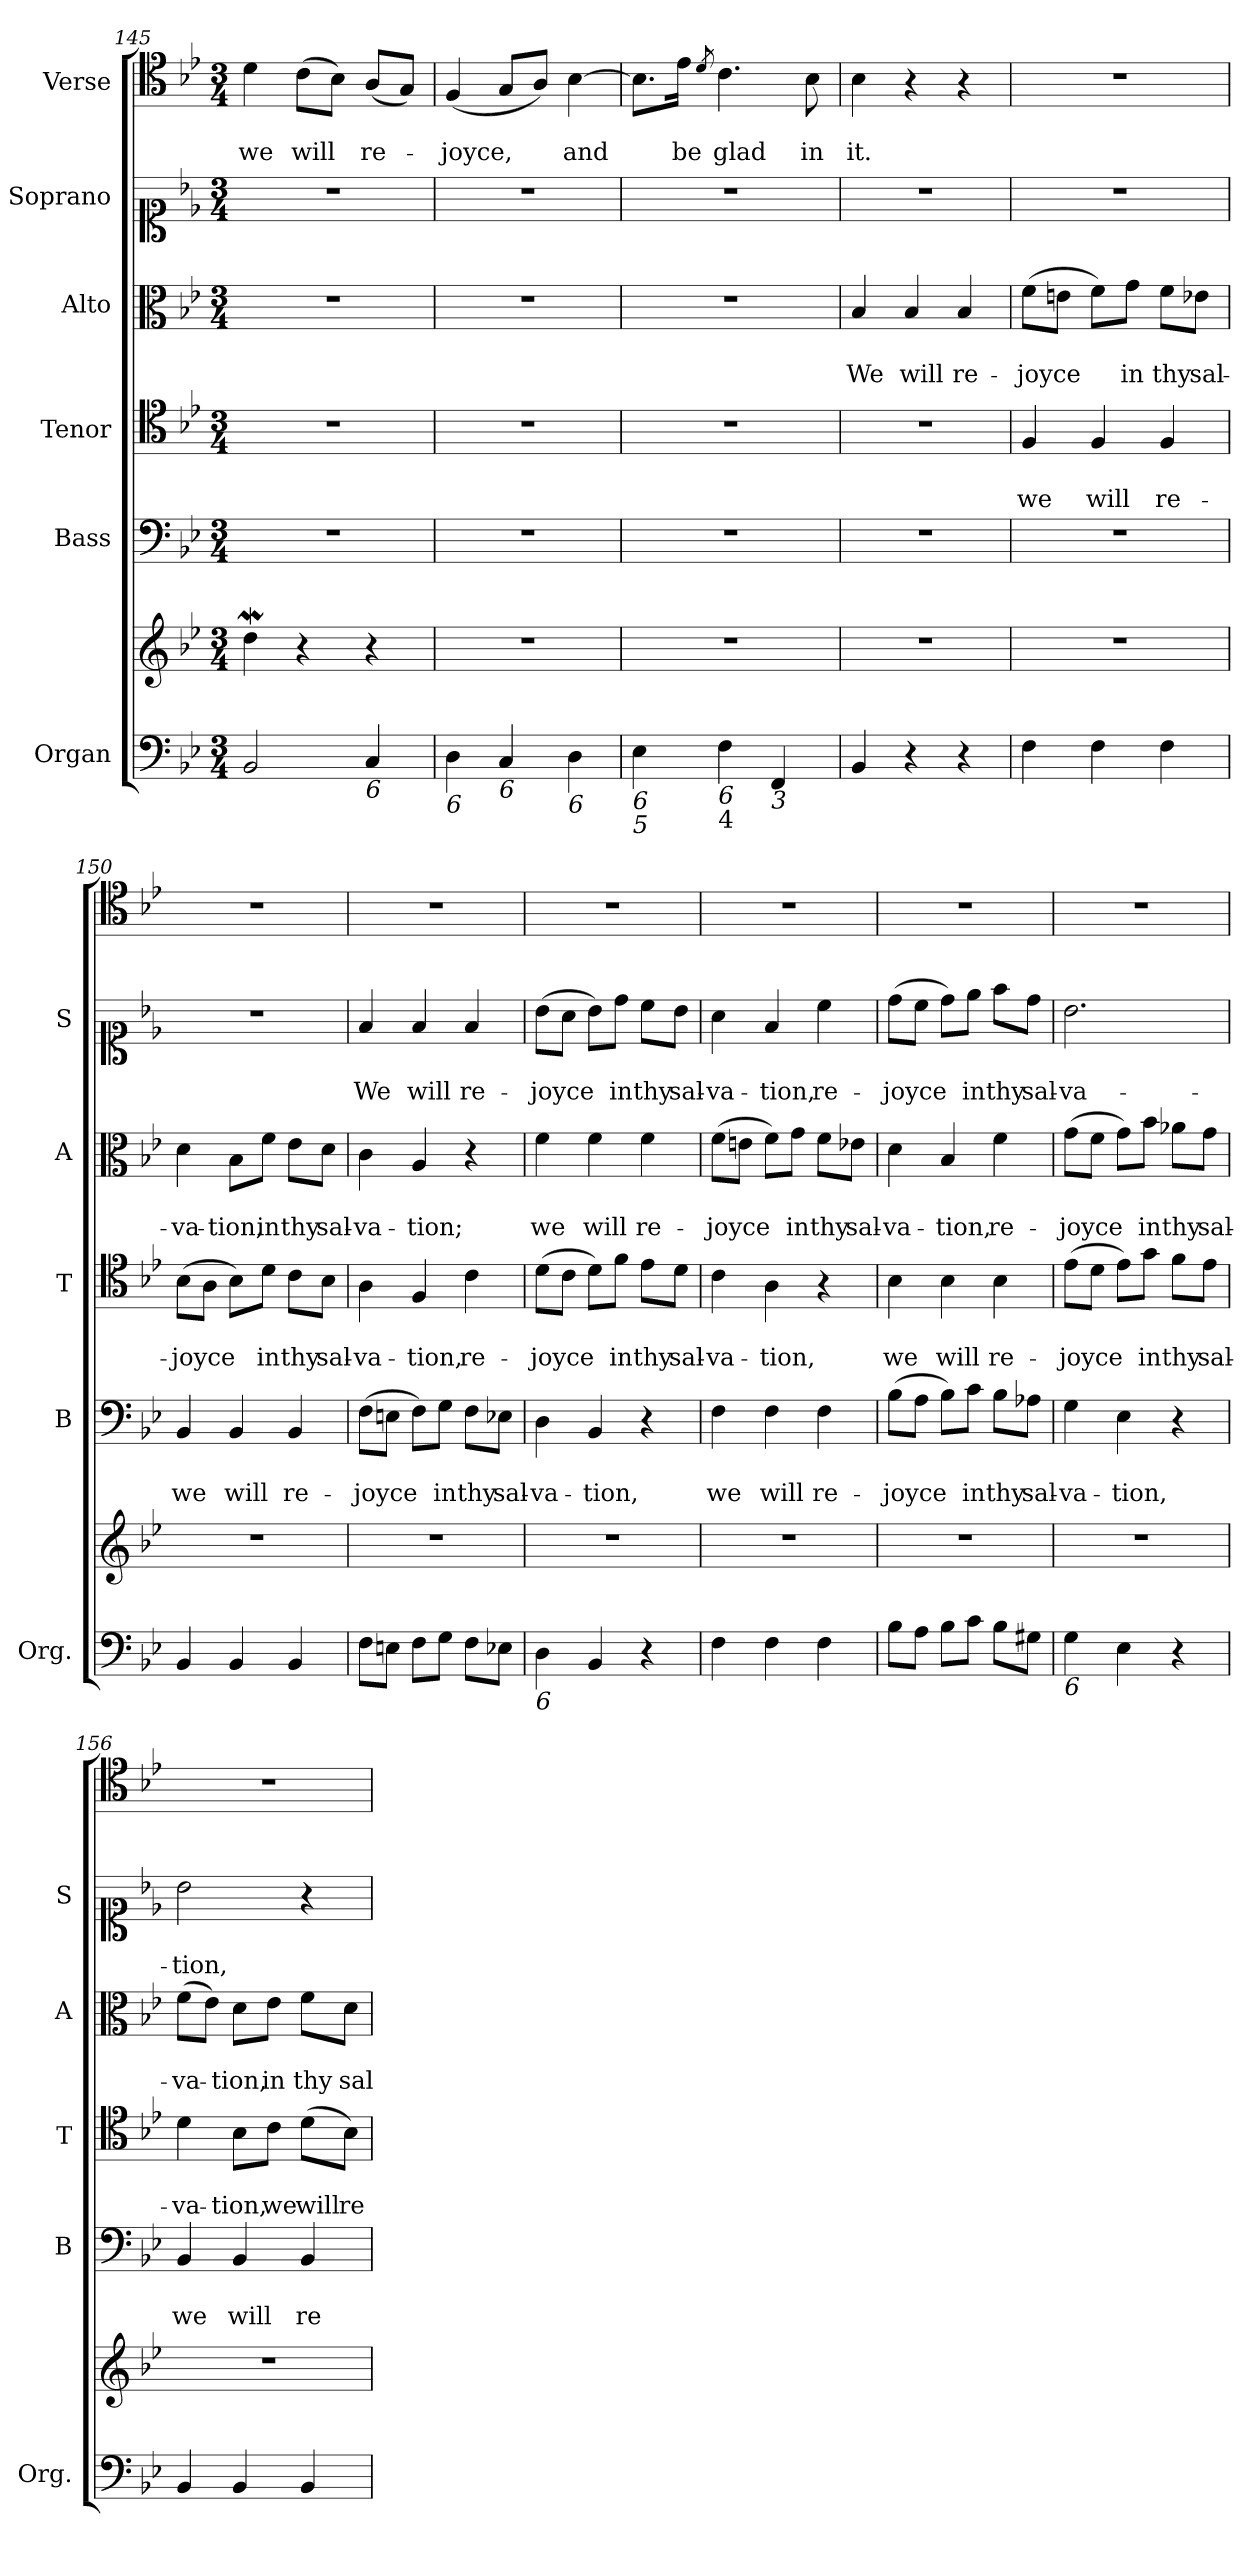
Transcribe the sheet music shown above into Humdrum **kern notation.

**kern	**kern	**kern	**text	**text	**kern	**text	**text	**kern	**text	**text	**kern	**text	**text	**kern	**text	**text
*part6	*part6	*part5	*part5	*part5	*part4	*part4	*part4	*part3	*part3	*part3	*part2	*part2	*part2	*part1	*part1	*part1
*staff7	*staff6	*staff5	*staff5	*staff5	*staff4	*staff4	*staff4	*staff3	*staff3	*staff3	*staff2	*staff2	*staff2	*staff1	*staff1	*staff1
*I"Organ	*	*I"Bass	*	*	*I"Tenor	*	*	*I"Alto	*	*	*I"Soprano	*	*	*I"Verse	*	*
*I'Org.	*	*I'B	*	*	*I'T	*	*	*I'A	*	*	*I'S	*	*	*	*	*
*clefF4	*clefG2	*clefF4	*	*	*clefC4	*	*	*clefC3	*	*	*clefC1	*	*	*clefC4	*	*
*k[b-e-]	*k[b-e-]	*k[b-e-]	*	*	*k[b-e-]	*	*	*k[b-e-]	*	*	*k[b-e-]	*	*	*k[b-e-]	*	*
*B-:	*B-:	*B-:	*	*	*B-:	*	*	*B-:	*	*	*B-:	*	*	*B-:	*	*
*M3/4	*M3/4	*M3/4	*	*	*M3/4	*	*	*M3/4	*	*	*M3/4	*	*	*M3/4	*	*
=145	=145	=145	=145	=145	=145	=145	=145	=145	=145	=145	=145	=145	=145	=145	=145	=145
!	!	!	!	!	!	!	!	!	!	!	!	!	!	!	!	!LO:LY:b
2BB-/	4ddW\	2.r	.	.	2.r	.	.	2.r	.	.	2.r	.	.	4d\	.	we
!	!	!	!	!	!	!	!	!	!	!	!	!	!	!	!	!LO:LY:b
.	4r	.	.	.	.	.	.	.	.	.	.	.	.	(>8c\L	.	will
.	.	.	.	.	.	.	.	.	.	.	.	.	.	8B-\J)	.	.
!LO:TX:b:i:t=6	!	!	!	!	!	!	!	!	!	!	!	!	!	!	!	!
!	!	!	!	!	!	!	!	!	!	!	!	!	!	!	!	!LO:LY:b
4C/	4r	.	.	.	.	.	.	.	.	.	.	.	.	(<8A/L	.	re-
.	.	.	.	.	.	.	.	.	.	.	.	.	.	8G/J)	.	.
=146	=146	=146	=146	=146	=146	=146	=146	=146	=146	=146	=146	=146	=146	=146	=146	=146
!LO:TX:b:i:t=6	!	!	!	!	!	!	!	!	!	!	!	!	!	!	!	!
!	!	!	!	!	!	!	!	!	!	!	!	!	!	!	!	!LO:LY:b
4D\	2.r	2.r	.	.	2.r	.	.	2.r	.	.	2.r	.	.	(<4F/	.	-joyce,
!LO:TX:b:i:t=6	!	!	!	!	!	!	!	!	!	!	!	!	!	!	!	!
4C/	.	.	.	.	.	.	.	.	.	.	.	.	.	8G/L	.	.
.	.	.	.	.	.	.	.	.	.	.	.	.	.	8A/J)	.	.
!LO:TX:b:i:t=6	!	!	!	!	!	!	!	!	!	!	!	!	!	!	!	!
!	!	!	!	!	!	!	!	!	!	!	!	!	!	!	!	!LO:LY:b
4D\	.	.	.	.	.	.	.	.	.	.	.	.	.	[4B-\	.	and
=147	=147	=147	=147	=147	=147	=147	=147	=147	=147	=147	=147	=147	=147	=147	=147	=147
!LO:TX:b:i:t=6	!	!	!	!	!	!	!	!	!	!	!	!	!	!	!	!
!LO:TX:b:i:t=5	!	!	!	!	!	!	!	!	!	!	!	!	!	!	!	!
4E-\	2.r	2.r	.	.	2.r	.	.	2.r	.	.	2.r	.	.	8.B-\L]	.	.
!	!	!	!	!	!	!	!	!	!	!	!	!	!	!	!	!LO:LY:b
.	.	.	.	.	.	.	.	.	.	.	.	.	.	16e-\Jk	.	be
.	.	.	.	.	.	.	.	.	.	.	.	.	.	8qd/	.	.
!LO:TX:b:i:t=6	!	!	!	!	!	!	!	!	!	!	!	!	!	!	!	!
!LO:TX:b:t=4	!	!	!	!	!	!	!	!	!	!	!	!	!	!	!	!
!	!	!	!	!	!	!	!	!	!	!	!	!	!	!	!	!LO:LY:b
4F\	.	.	.	.	.	.	.	.	.	.	.	.	.	4.c\	.	glad
!LO:TX:b:i:t=3	!	!	!	!	!	!	!	!	!	!	!	!	!	!	!	!
4FF/	.	.	.	.	.	.	.	.	.	.	.	.	.	.	.	.
!	!	!	!	!	!	!	!	!	!	!	!	!	!	!	!	!LO:LY:b
.	.	.	.	.	.	.	.	.	.	.	.	.	.	8B-\	.	in
=148	=148	=148	=148	=148	=148	=148	=148	=148	=148	=148	=148	=148	=148	=148	=148	=148
!	!	!	!	!	!	!	!	!	!	!LO:LY:b	!	!	!	!	!	!LO:LY:b
4BB-/	2.r	2.r	.	.	2.r	.	.	4B-/	.	We	2.r	.	.	4B-\	.	it.
!	!	!	!	!	!	!	!	!	!	!LO:LY:b	!	!	!	!	!	!
4r	.	.	.	.	.	.	.	4B-/	.	will	.	.	.	4r	.	.
!	!	!	!	!	!	!	!	!	!	!LO:LY:b	!	!	!	!	!	!
4r	.	.	.	.	.	.	.	4B-/	.	re-	.	.	.	4r	.	.
=149	=149	=149	=149	=149	=149	=149	=149	=149	=149	=149	=149	=149	=149	=149	=149	=149
!	!	!	!	!	!	!	!LO:LY:b	!	!	!LO:LY:b	!	!	!	!	!	!
4F\	2.r	2.r	.	.	4F/	.	we	(>8f\L	.	-joyce	2.r	.	.	2.r	.	.
.	.	.	.	.	.	.	.	8en\J	.	.	.	.	.	.	.	.
!	!	!	!	!	!	!	!LO:LY:b	!	!	!	!	!	!	!	!	!
4F\	.	.	.	.	4F/	.	will	8f\L)	.	.	.	.	.	.	.	.
!	!	!	!	!	!	!	!	!	!	!LO:LY:b	!	!	!	!	!	!
.	.	.	.	.	.	.	.	8g\J	.	in	.	.	.	.	.	.
!	!	!	!	!	!	!	!LO:LY:b	!	!	!LO:LY:b	!	!	!	!	!	!
4F\	.	.	.	.	4F/	.	re-	8f\L	.	thy	.	.	.	.	.	.
!	!	!	!	!	!	!	!	!	!	!LO:LY:b	!	!	!	!	!	!
.	.	.	.	.	.	.	.	8e-X\J	.	sal-	.	.	.	.	.	.
!!LO:PB:g=z
=150	=150	=150	=150	=150	=150	=150	=150	=150	=150	=150	=150	=150	=150	=150	=150	=150
!	!	!	!	!LO:LY:b	!	!	!LO:LY:b	!	!	!LO:LY:b	!	!	!	!	!	!
4BB-/	2.r	4BB-/	.	we	(>8B-\L	.	-joyce	4d\	.	-va-	2.r	.	.	2.r	.	.
.	.	.	.	.	8A\J	.	.	.	.	.	.	.	.	.	.	.
!	!	!	!	!LO:LY:b	!	!	!	!	!	!LO:LY:b	!	!	!	!	!	!
4BB-/	.	4BB-/	.	will	8B-\L)	.	.	8B-\L	.	-tion,	.	.	.	.	.	.
!	!	!	!	!	!	!	!LO:LY:b	!	!	!LO:LY:b	!	!	!	!	!	!
.	.	.	.	.	8d\J	.	in	8f\J	.	in	.	.	.	.	.	.
!	!	!	!	!LO:LY:b	!	!	!LO:LY:b	!	!	!LO:LY:b	!	!	!	!	!	!
4BB-/	.	4BB-/	.	re-	8c\L	.	thy	8e-\L	.	thy	.	.	.	.	.	.
!	!	!	!	!	!	!	!LO:LY:b	!	!	!LO:LY:b	!	!	!	!	!	!
.	.	.	.	.	8B-\J	.	sal-	8d\J	.	sal-	.	.	.	.	.	.
=151	=151	=151	=151	=151	=151	=151	=151	=151	=151	=151	=151	=151	=151	=151	=151	=151
!	!	!	!	!LO:LY:b	!	!	!LO:LY:b	!	!	!LO:LY:b	!	!	!LO:LY:b	!	!	!
8F\L	2.r	(>8F\L	.	-joyce	4A\	.	-va-	4c\	.	-va-	4f/	.	We	2.r	.	.
8En\J	.	8En\J	.	.	.	.	.	.	.	.	.	.	.	.	.	.
!	!	!	!	!	!	!	!LO:LY:b	!	!	!LO:LY:b	!	!	!LO:LY:b	!	!	!
8F\L	.	8F\L)	.	.	4F/	.	-tion,	4A/	.	-tion;	4f/	.	will	.	.	.
!	!	!	!	!LO:LY:b	!	!	!	!	!	!	!	!	!	!	!	!
8G\J	.	8G\J	.	in	.	.	.	.	.	.	.	.	.	.	.	.
!	!	!	!	!LO:LY:b	!	!	!LO:LY:b	!	!	!	!	!	!LO:LY:b	!	!	!
8F\L	.	8F\L	.	thy	4c\	.	re-	4r	.	.	4f/	.	re-	.	.	.
!	!	!	!	!LO:LY:b	!	!	!	!	!	!	!	!	!	!	!	!
8E-X\J	.	8E-X\J	.	sal-	.	.	.	.	.	.	.	.	.	.	.	.
=152	=152	=152	=152	=152	=152	=152	=152	=152	=152	=152	=152	=152	=152	=152	=152	=152
!LO:TX:b:i:t=6	!	!	!	!	!	!	!	!	!	!	!	!	!	!	!	!
!	!	!	!	!LO:LY:b	!	!	!LO:LY:b	!	!	!LO:LY:b	!	!	!LO:LY:b	!	!	!
4D\	2.r	4D\	.	-va-	(>8d\L	.	-joyce	4f\	.	we	(>8b-\L	.	-joyce	2.r	.	.
.	.	.	.	.	8c\J	.	.	.	.	.	8a\J	.	.	.	.	.
!	!	!	!	!LO:LY:b	!	!	!	!	!	!LO:LY:b	!	!	!	!	!	!
4BB-/	.	4BB-/	.	-tion,	8d\L)	.	.	4f\	.	will	8b-\L)	.	.	.	.	.
!	!	!	!	!	!	!	!LO:LY:b	!	!	!	!	!	!LO:LY:b	!	!	!
.	.	.	.	.	8f\J	.	in	.	.	.	8dd\J	.	in	.	.	.
!	!	!	!	!	!	!	!LO:LY:b	!	!	!LO:LY:b	!	!	!LO:LY:b	!	!	!
4r	.	4r	.	.	8e-\L	.	thy	4f\	.	re-	8cc\L	.	thy	.	.	.
!	!	!	!	!	!	!	!LO:LY:b	!	!	!	!	!	!LO:LY:b	!	!	!
.	.	.	.	.	8d\J	.	sal-	.	.	.	8b-\J	.	sal-	.	.	.
=153	=153	=153	=153	=153	=153	=153	=153	=153	=153	=153	=153	=153	=153	=153	=153	=153
!	!	!	!	!LO:LY:b	!	!	!LO:LY:b	!	!	!LO:LY:b	!	!	!LO:LY:b	!	!	!
4F\	2.r	4F\	.	we	4c\	.	-va-	(>8f\L	.	-joyce	4a\	.	-va-	2.r	.	.
.	.	.	.	.	.	.	.	8en\J	.	.	.	.	.	.	.	.
!	!	!	!	!LO:LY:b	!	!	!LO:LY:b	!	!	!	!	!	!LO:LY:b	!	!	!
4F\	.	4F\	.	will	4A\	.	-tion,	8f\L)	.	.	4f/	.	-tion,	.	.	.
!	!	!	!	!	!	!	!	!	!	!LO:LY:b	!	!	!	!	!	!
.	.	.	.	.	.	.	.	8g\J	.	in	.	.	.	.	.	.
!	!	!	!	!LO:LY:b	!	!	!	!	!	!LO:LY:b	!	!	!LO:LY:b	!	!	!
4F\	.	4F\	.	re-	4r	.	.	8f\L	.	thy	4cc\	.	re-	.	.	.
!	!	!	!	!	!	!	!	!	!	!LO:LY:b	!	!	!	!	!	!
.	.	.	.	.	.	.	.	8e-X\J	.	sal-	.	.	.	.	.	.
=154	=154	=154	=154	=154	=154	=154	=154	=154	=154	=154	=154	=154	=154	=154	=154	=154
!	!	!	!	!LO:LY:b	!	!	!LO:LY:b	!	!	!LO:LY:b	!	!	!LO:LY:b	!	!	!
8B-\L	2.r	(>8B-\L	.	-joyce	4B-\	.	we	4d\	.	-va-	(>8dd\L	.	-joyce	2.r	.	.
8A\J	.	8A\J	.	.	.	.	.	.	.	.	8cc\J	.	.	.	.	.
!	!	!	!	!	!	!	!LO:LY:b	!	!	!LO:LY:b	!	!	!	!	!	!
8B-\L	.	8B-\L)	.	.	4B-\	.	will	4B-/	.	-tion,	8dd\L)	.	.	.	.	.
!	!	!	!	!LO:LY:b	!	!	!	!	!	!	!	!	!LO:LY:b	!	!	!
8c\J	.	8c\J	.	in	.	.	.	.	.	.	8ee-\J	.	in	.	.	.
!	!	!	!	!LO:LY:b	!	!	!LO:LY:b	!	!	!LO:LY:b	!	!	!LO:LY:b	!	!	!
8B-\L	.	8B-\L	.	thy	4B-\	.	re-	4f\	.	re-	8ff\L	.	thy	.	.	.
!	!	!	!	!LO:LY:b	!	!	!	!	!	!	!	!	!LO:LY:b	!	!	!
8G#X\J	.	8A-X\J	.	sal-	.	.	.	.	.	.	8dd\J	.	sal-	.	.	.
=155	=155	=155	=155	=155	=155	=155	=155	=155	=155	=155	=155	=155	=155	=155	=155	=155
!LO:TX:b:i:t=6	!	!	!	!	!	!	!	!	!	!	!	!	!	!	!	!
!	!	!	!	!LO:LY:b	!	!	!LO:LY:b	!	!	!LO:LY:b	!	!	!LO:LY:b	!	!	!
4G\	2.r	4G\	.	-va-	(>8e-\L	.	-joyce	(>8g\L	.	-joyce	2.b-\	.	-va-	2.r	.	.
.	.	.	.	.	8d\J	.	.	8f\J	.	.	.	.	.	.	.	.
!	!	!	!	!LO:LY:b	!	!	!	!	!	!	!	!	!	!	!	!
4E-\	.	4E-\	.	-tion,	8e-\L)	.	.	8g\L)	.	.	.	.	.	.	.	.
!	!	!	!	!	!	!	!LO:LY:b	!	!	!LO:LY:b	!	!	!	!	!	!
.	.	.	.	.	8g\J	.	in	8b-\J	.	in	.	.	.	.	.	.
!	!	!	!	!	!	!	!LO:LY:b	!	!	!LO:LY:b	!	!	!	!	!	!
4r	.	4r	.	.	8f\L	.	thy	8a-X\L	.	thy	.	.	.	.	.	.
!	!	!	!	!	!	!	!LO:LY:b	!	!	!LO:LY:b	!	!	!	!	!	!
.	.	.	.	.	8e-\J	.	sal-	8g\J	.	sal-	.	.	.	.	.	.
!!LO:LB:g=z
=156	=156	=156	=156	=156	=156	=156	=156	=156	=156	=156	=156	=156	=156	=156	=156	=156
!	!	!	!	!LO:LY:b	!	!	!LO:LY:b	!	!	!LO:LY:b	!	!	!LO:LY:b	!	!	!
4BB-/	2.r	4BB-/	.	we	4d\	.	-va-	(>8f\L	.	-va-	2b-\	.	-tion,	2.r	.	.
.	.	.	.	.	.	.	.	8e-\J)	.	.	.	.	.	.	.	.
!	!	!	!	!LO:LY:b	!	!	!LO:LY:b	!	!	!LO:LY:b	!	!	!	!	!	!
4BB-/	.	4BB-/	.	will	8B-\L	.	-tion,	8d\L	.	-tion,	.	.	.	.	.	.
!	!	!	!	!	!	!	!LO:LY:b	!	!	!LO:LY:b	!	!	!	!	!	!
.	.	.	.	.	8c\J	.	we	8e-\J	.	in	.	.	.	.	.	.
!	!	!	!	!LO:LY:b	!	!	!LO:LY:b	!	!	!LO:LY:b	!	!	!	!	!	!
4BB-/	.	4BB-/	.	re-	(>8d\L	.	will	8f\L	.	thy	4r	.	.	.	.	.
!	!	!	!	!	!	!	!LO:LY:b	!	!	!LO:LY:b	!	!	!	!	!	!
.	.	.	.	.	8B-\J)	.	re-	8d\J	.	sal-	.	.	.	.	.	.
=	=	=	=	=	=	=	=	=	=	=	=	=	=	=	=	=
*-	*-	*-	*-	*-	*-	*-	*-	*-	*-	*-	*-	*-	*-	*-	*-	*-
